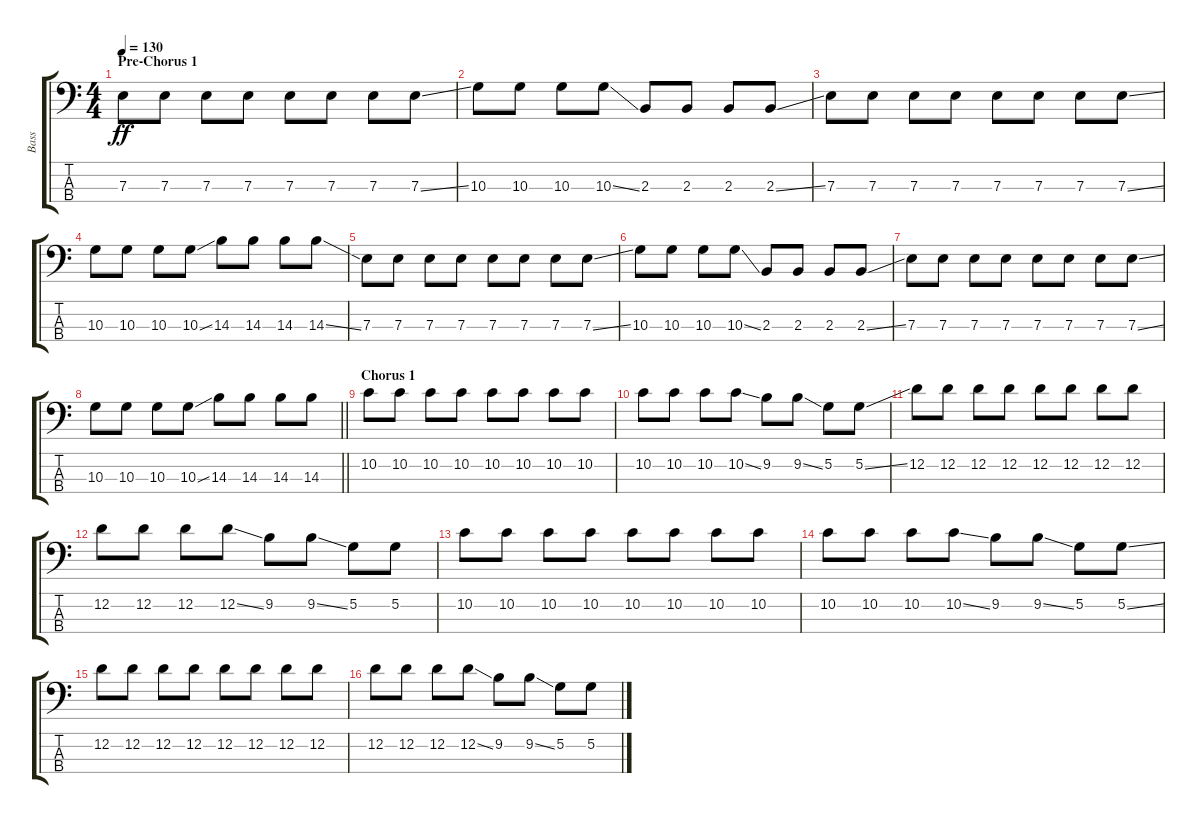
\track ("Bass" "Bass") {instrument electricbassfinger}
\staff {score tabs}
\tuning (G2 D2 A1 E1) {hide}
\ts (4 4)
\section ("" "Pre-Chorus 1")
\tempo 130
\clef f4
\ks c
7.3.8{dy ff} 7.3.8 7.3.8 7.3.8 7.3.8 7.3.8 7.3.8 7.3{ss}.8 |
10.3.8 10.3.8 10.3.8 10.3{ss}.8 2.3.8 2.3.8 2.3.8 2.3{ss}.8 |
7.3.8 7.3.8 7.3.8 7.3.8 7.3.8 7.3.8 7.3.8 7.3{ss}.8 |
10.3.8 10.3.8 10.3.8 10.3{ss}.8 14.3.8 14.3.8 14.3.8 14.3{ss}.8 |
7.3.8 7.3.8 7.3.8 7.3.8 7.3.8 7.3.8 7.3.8 7.3{ss}.8 |
10.3.8 10.3.8 10.3.8 10.3{ss}.8 2.3.8 2.3.8 2.3.8 2.3{ss}.8 |
7.3.8 7.3.8 7.3.8 7.3.8 7.3.8 7.3.8 7.3.8 7.3{ss}.8 |
\barLineRight lightlight
10.3.8 10.3.8 10.3.8 10.3{ss}.8 14.3.8 14.3.8 14.3.8 14.3.8 |
\section ("" "Chorus 1")
10.2.8 10.2.8 10.2.8 10.2.8 10.2.8 10.2.8 10.2.8 10.2.8 |
10.2.8 10.2.8 10.2.8 10.2{ss}.8 9.2.8 9.2{ss}.8 5.2.8 5.2{ss}.8 |
12.2.8 12.2.8 12.2.8 12.2.8 12.2.8 12.2.8 12.2.8 12.2.8 |
12.2.8 12.2.8 12.2.8 12.2{ss}.8 9.2.8 9.2{ss}.8 5.2.8 5.2.8 |
10.2.8 10.2.8 10.2.8 10.2.8 10.2.8 10.2.8 10.2.8 10.2.8 |
10.2.8 10.2.8 10.2.8 10.2{ss}.8 9.2.8 9.2{ss}.8 5.2.8 5.2{ss}.8 |
12.2.8 12.2.8 12.2.8 12.2.8 12.2.8 12.2.8 12.2.8 12.2.8 |
12.2.8 12.2.8 12.2.8 12.2{ss}.8 9.2.8 9.2{ss}.8 5.2.8 5.2.8
